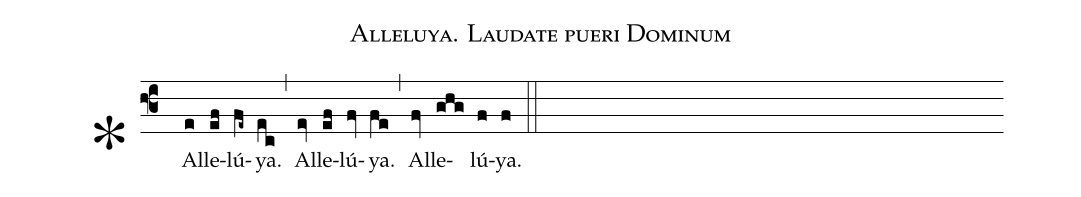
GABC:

name: Alleluya. Laudate pueri Dominum;
%%
(f3) *() Al(e)le(ef)lú(fe~)ya.(ec) (,)
Al(ev)le(ef)lú(fv)ya.(fe) (,)
Al(fv)le(ghg)lú(f)ya.(f) (::)
